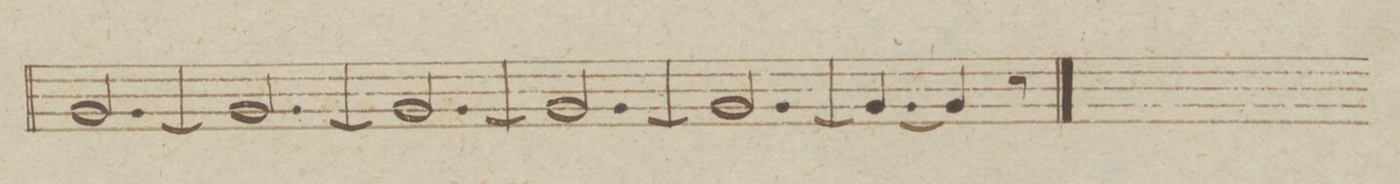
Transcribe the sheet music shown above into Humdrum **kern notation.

**kern	**dynam
*I"Corno Primo in Es.	*
*clefG2	*
*k[b-e-a-]	*
*met(c)	*
*M6/8	*
[2.B-/	.
=72	=72
2.B-/_	.
=73	=73
2.B-/_	.
=74	=74
2.B-/_	.
=75	=75
2.B-/_	.
=76	=76
4.B-/_	.
4B-/]	.
8r	.
=77||	=77||
*M2/4	*
*-	*-
